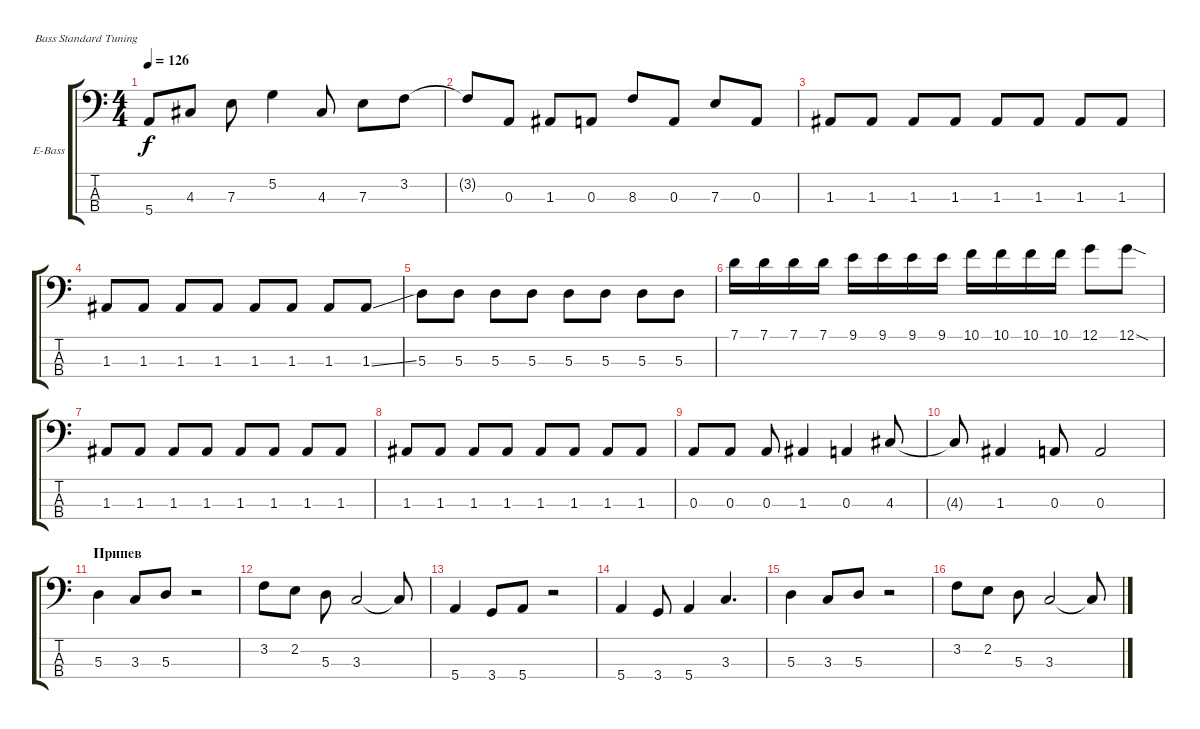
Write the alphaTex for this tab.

\bracketExtendMode groupsimilarinstruments
\firstSystemTrackNameOrientation horizontal
\otherSystemsTrackNameOrientation horizontal
\track ("Виталий Дубинин" "E-Bass") {instrument electricbassfinger}
\staff {score tabs}
\tuning (G2 D2 A1 E1)
\ts (4 4)
\tempo 126
\clef f4
\ks c
5.4.8{dy f} 4.3.8 7.3.8 5.2.4 4.3.8 7.3.8 3.2.8 |
3.2{t}.8 0.3.8 1.3.8 0.3.8 8.3.8 0.3.8 7.3.8 0.3.8 |
1.3.8 1.3.8 1.3.8 1.3.8 1.3.8 1.3.8 1.3.8 1.3.8 |
1.3.8 1.3.8 1.3.8 1.3.8 1.3.8 1.3.8 1.3.8 1.3{ss}.8 |
5.3.8 5.3.8 5.3.8 5.3.8 5.3.8 5.3.8 5.3.8 5.3.8 |
7.1.16 7.1.16 7.1.16 7.1.16 9.1.16 9.1.16 9.1.16 9.1.16 10.1.16 10.1.16 10.1.16 10.1.16 12.1.8 12.1{sod}.8 |
1.3.8 1.3.8 1.3.8 1.3.8 1.3.8 1.3.8 1.3.8 1.3.8 |
1.3.8 1.3.8 1.3.8 1.3.8 1.3.8 1.3.8 1.3.8 1.3.8 |
0.3.8 0.3.8 0.3.8 1.3.4 0.3.4 4.3.8 |
4.3{t}.8 1.3.4 0.3.8 0.3.2 |
\section ("" "Припев")
5.3.4 3.3.8 5.3.8 r.2 |
3.2.8 2.2.8 5.3.8 3.3.2 3.3{t}.8 |
5.4.4 3.4.8 5.4.8 r.2 |
5.4.4 3.4.8 5.4.4 3.3.4{d} |
5.3.4 3.3.8 5.3.8 r.2 |
3.2.8 2.2.8 5.3.8 3.3.2 3.3{t}.8
